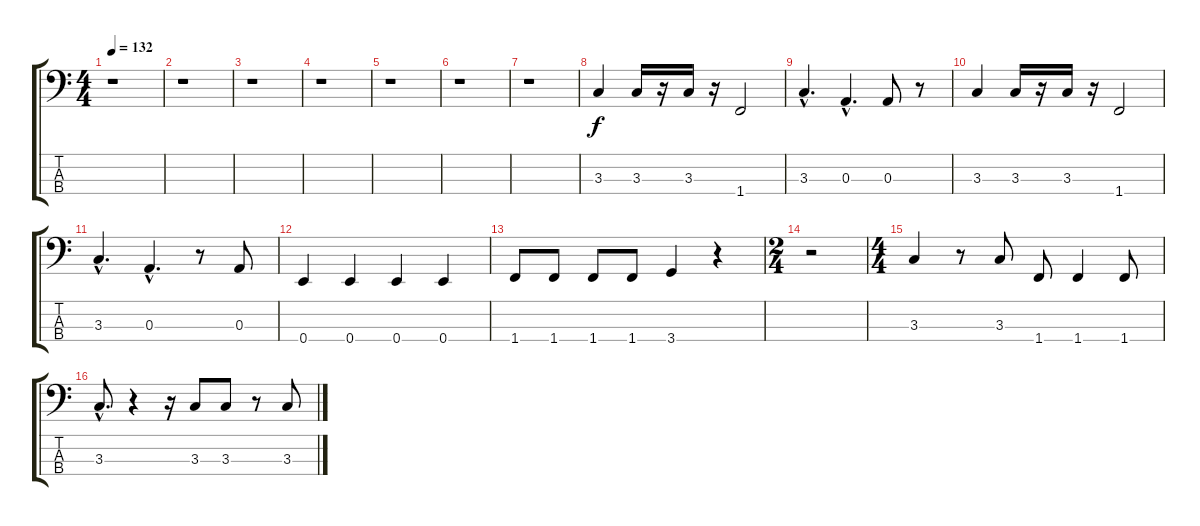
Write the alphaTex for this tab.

\track "" {instrument electricbassfinger}
\staff {score tabs}
\tuning (G2 D2 A1 E1) {hide}
\ts (4 4)
\tempo 132
\clef f4
\ks c
r.1{dy f instrument electricbassfinger} |
r.1 |
r.1 |
r.1 |
r.1 |
r.1 |
r.1 |
3.3.4 3.3.16 r.16 3.3.16 r.16 1.4.2 |
3.3{hac}.4{d} 0.3{hac}.4{d} 0.3.8 r.8 |
3.3.4 3.3.16 r.16 3.3.16 r.16 1.4.2 |
3.3{hac}.4{d} 0.3{hac}.4{d} r.8 0.3.8 |
0.4.4 0.4.4 0.4.4 0.4.4 |
1.4.8 1.4.8 1.4.8 1.4.8 3.4.4 r.4 |
\ts (2 4)
r.2 |
\ts (4 4)
3.3.4 r.8 3.3.8 1.4.8 1.4.4 1.4.8 |
3.3{hac}.8{d} r.4 r.16 3.3.8 3.3.8 r.8 3.3.8
